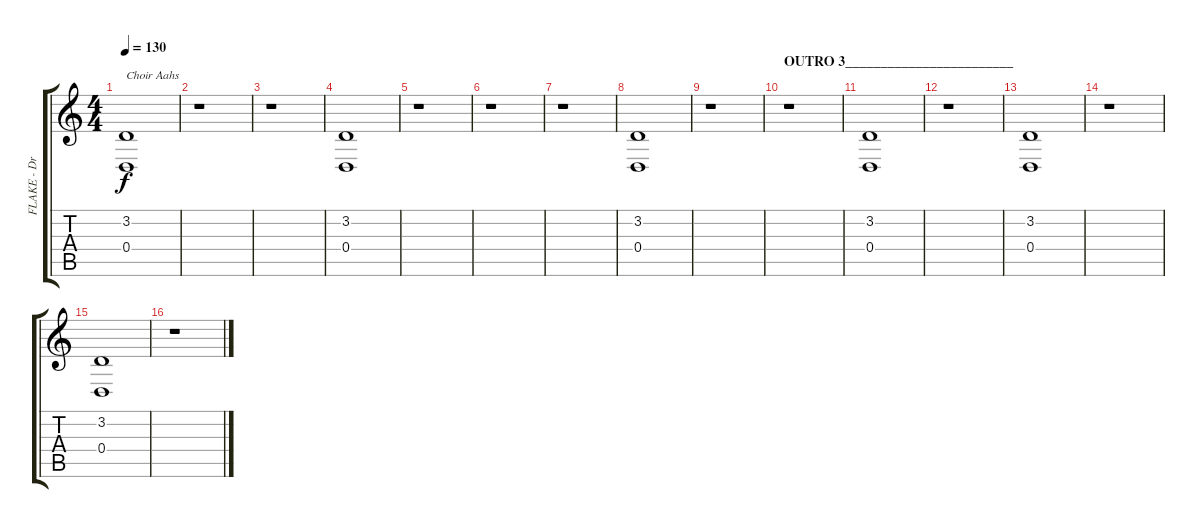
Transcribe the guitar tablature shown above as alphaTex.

\track ("FLAKE - Dropped D" "FLAKE - Dr") {instrument lead2sawtooth}
\staff {score tabs}
\tuning (E4 B3 G3 D3 A2 D2) {hide}
\ts (4 4)
\tempo 130
\clef g2
\ks c
(3.2 0.4).1{txt "Choir Aahs" dy f instrument choiraahs} |
r.1 |
r.1 |
(3.2 0.4).1 |
r.1 |
r.1 |
r.1 |
(3.2 0.4).1 |
r.1 |
\section ("" "OUTRO 3________________________")
r.1 |
(3.2 0.4).1 |
r.1 |
(3.2 0.4).1 |
r.1 |
(3.2 0.4).1 |
r.1
